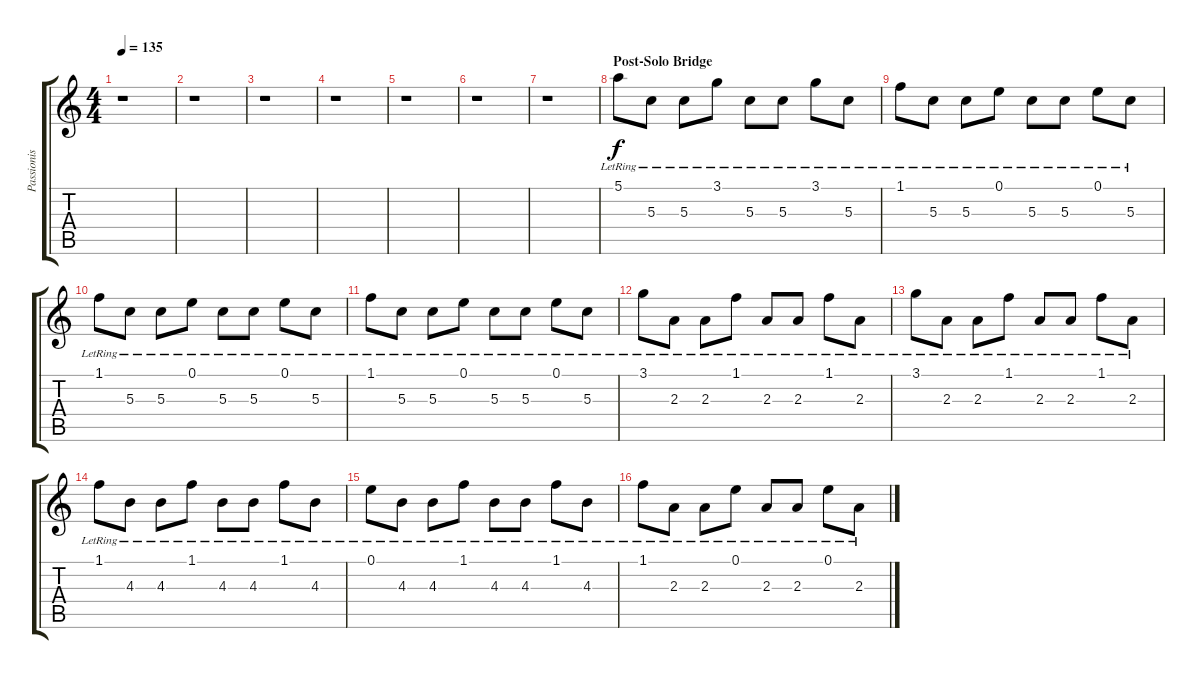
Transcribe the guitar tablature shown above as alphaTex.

\track ("Passionis Piano" "Passionis ") {instrument brightacousticpiano}
\staff {score tabs}
\tuning (E5 B4 G4 D4 A3 D2) {hide}
\ts (4 4)
\tempo 135
\clef g2
\ks c
r.1{dy f} |
r.1 |
r.1 |
r.1 |
r.1 |
r.1 |
r.1 |
\section ("" "Post-Solo Bridge")
5.1{lr}.8{volume 14 instrument brightacousticpiano} 5.3{lr}.8 5.3{lr}.8 3.1{lr}.8 5.3{lr}.8 5.3{lr}.8 3.1{lr}.8 5.3{lr}.8 |
1.1{lr}.8 5.3{lr}.8 5.3{lr}.8 0.1{lr}.8 5.3{lr}.8 5.3{lr}.8 0.1{lr}.8 5.3{lr}.8 |
1.1{lr}.8 5.3{lr}.8 5.3{lr}.8 0.1{lr}.8 5.3{lr}.8 5.3{lr}.8 0.1{lr}.8 5.3{lr}.8 |
1.1{lr}.8 5.3{lr}.8 5.3{lr}.8 0.1{lr}.8 5.3{lr}.8 5.3{lr}.8 0.1{lr}.8 5.3{lr}.8 |
3.1{lr}.8 2.3{lr}.8 2.3{lr}.8 1.1{lr}.8 2.3{lr}.8 2.3{lr}.8 1.1{lr}.8 2.3{lr}.8 |
3.1{lr}.8 2.3{lr}.8 2.3{lr}.8 1.1{lr}.8 2.3{lr}.8 2.3{lr}.8 1.1{lr}.8 2.3{lr}.8 |
1.1{lr}.8 4.3{lr}.8 4.3{lr}.8 1.1{lr}.8 4.3{lr}.8 4.3{lr}.8 1.1{lr}.8 4.3{lr}.8 |
0.1{lr}.8 4.3{lr}.8 4.3{lr}.8 1.1{lr}.8 4.3{lr}.8 4.3{lr}.8 1.1{lr}.8 4.3{lr}.8 |
1.1{lr}.8 2.3{lr}.8 2.3{lr}.8 0.1{lr}.8 2.3{lr}.8 2.3{lr}.8 0.1{lr}.8 2.3{lr}.8
